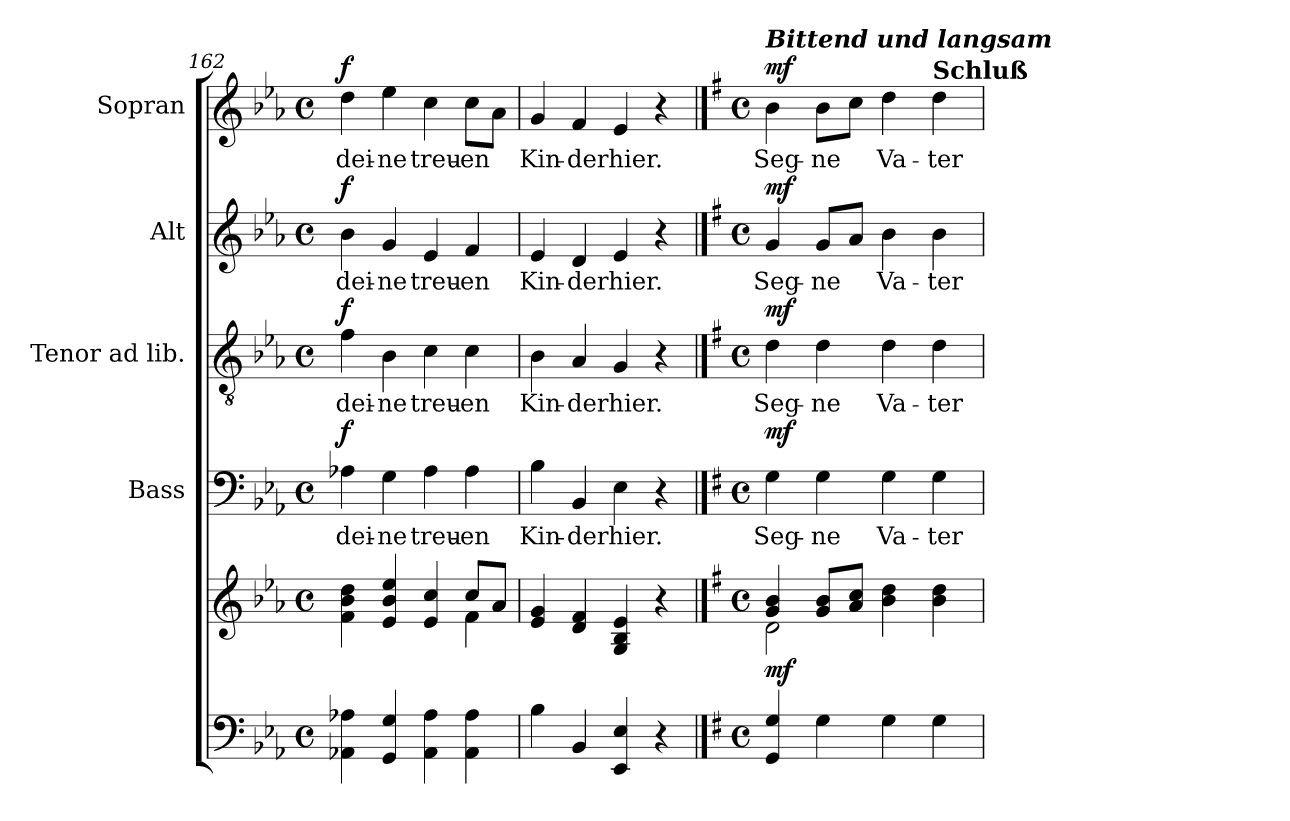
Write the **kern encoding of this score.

**kern	**kern	**dynam	**kern	**text	**dynam	**kern	**text	**dynam	**kern	**text	**dynam	**kern	**text	**dynam
*part5	*part5	*part5	*part4	*part4	*part4	*part3	*part3	*part3	*part2	*part2	*part2	*part1	*part1	*part1
*staff6	*staff5	*staff5/6	*staff4	*staff4	*staff4	*staff3	*staff3	*staff3	*staff2	*staff2	*staff2	*staff1	*staff1	*staff1
*	*	*	*I"Bass	*	*	*I"Tenor ad lib.	*	*	*I"Alt	*	*	*I"Sopran	*	*
*	*	*	*I'B.	*	*	*I'T.	*	*	*I'A.	*	*	*I'S.	*	*
*clefF4	*clefG2	*	*clefF4	*	*	*clefGv2	*	*	*clefG2	*	*	*clefG2	*	*
*k[b-e-a-]	*k[b-e-a-]	*	*k[b-e-a-]	*	*	*k[b-e-a-]	*	*	*k[b-e-a-]	*	*	*k[b-e-a-]	*	*
*E-:	*E-:	*	*E-:	*	*	*E-:	*	*	*E-:	*	*	*E-:	*	*
*M4/4	*M4/4	*	*M4/4	*	*	*M4/4	*	*	*M4/4	*	*	*M4/4	*	*
*met(c)	*met(c)	*	*met(c)	*	*	*met(c)	*	*	*met(c)	*	*	*met(c)	*	*
=162	=162	=162	=162	=162	=162	=162	=162	=162	=162	=162	=162	=162	=162	=162
*	*^	*	*	*	*	*	*	*	*	*	*	*	*	*
!	!	!	!	!	!LO:LY:b	!LO:DY:a	!	!LO:LY:b	!LO:DY:a	!	!LO:LY:b	!LO:DY:a	!	!LO:LY:b	!LO:DY:a
4AA-X\ 4A-X\	4f\ 4b-\ 4dd\	2.ryy	.	4A-X\	dei-	f	4f\	dei-	f	4b-\	dei-	f	4dd\	dei-	f
!	!	!	!	!	!LO:LY:b	!	!	!LO:LY:b	!	!	!LO:LY:b	!	!	!LO:LY:b	!
4GG/ 4G/	4e-/ 4b-/ 4ee-/	.	.	4G\	-ne	.	4B-\	-ne	.	4g/	-ne	.	4ee-\	-ne	.
!	!	!	!	!	!LO:LY:b	!	!	!LO:LY:b	!	!	!LO:LY:b	!	!	!LO:LY:b	!
4AA-\ 4A-\	4e-/ 4cc/	.	.	4A-\	treu-	.	4c\	treu-	.	4e-/	treu-	.	4cc\	treu-	.
!	!	!	!	!	!LO:LY:b	!	!	!LO:LY:b	!	!	!LO:LY:b	!	!	!LO:LY:b	!
4AA-\ 4A-\	8cc/L	4f\	.	4A-\	-en	.	4c\	-en	.	4f/	-en	.	8cc\L	-en	.
.	8a-/J	.	.	.	.	.	.	.	.	.	.	.	8a-\J	.	.
*	*v	*v	*	*	*	*	*	*	*	*	*	*	*	*	*
=163	=163	=163	=163	=163	=163	=163	=163	=163	=163	=163	=163	=163	=163	=163
!	!	!	!	!LO:LY:b	!	!	!LO:LY:b	!	!	!LO:LY:b	!	!	!LO:LY:b	!
4B-\	4e-/ 4g/	.	4B-\	Kin-	.	4B-\	Kin-	.	4e-/	Kin-	.	4g/	Kin-	.
!	!	!	!	!LO:LY:b	!	!	!LO:LY:b	!	!	!LO:LY:b	!	!	!LO:LY:b	!
4BB-/	4d/ 4f/	.	4BB-/	-der	.	4A-/	-der	.	4d/	-der	.	4f/	-der	.
!	!	!	!	!LO:LY:b	!	!	!LO:LY:b	!	!	!LO:LY:b	!	!	!LO:LY:b	!
4EE-/ 4E-/	4G/ 4B-/ 4e-/	.	4E-\	hier.	.	4G/	hier.	.	4e-/	hier.	.	4e-/	hier.	.
4r	4r	.	4r	.	.	4r	.	.	4r	.	.	4r	.	.
!!LO:PB:g=z
==164	==164	==164	==164	==164	==164	==164	==164	==164	==164	==164	==164	==164	==164	==164
*k[f#]	*k[f#]	*	*k[f#]	*	*	*k[f#]	*	*	*k[f#]	*	*	*k[f#]	*	*
*G:	*G:	*	*G:	*	*	*G:	*	*	*G:	*	*	*G:	*	*
*M4/4	*M4/4	*	*M4/4	*	*	*M4/4	*	*	*M4/4	*	*	*M4/4	*	*
*met(c)	*met(c)	*	*met(c)	*	*	*met(c)	*	*	*met(c)	*	*	*met(c)	*	*
*	*^	*	*	*	*	*	*	*	*	*	*	*	*	*
!	!	!	!	!	!	!	!	!	!	!	!	!	!LO:TX:a:Bi:t=Bittend und langsam	!	!
!	!	!	!LO:DY:b	!	!LO:LY:b	!LO:DY:a	!	!LO:LY:b	!LO:DY:a	!	!LO:LY:b	!LO:DY:a	!	!LO:LY:b	!LO:DY:a
4GG/ 4G/	4g/ 4b/	2d\	mf	4G\	Seg-	mf	4d\	Seg-	mf	4g/	Seg-	mf	4b\	Seg-	mf
!	!	!	!	!	!LO:LY:b	!	!	!LO:LY:b	!	!	!LO:LY:b	!	!	!LO:LY:b	!
4G\	8g/ 8b/L	.	.	4G\	-ne	.	4d\	-ne	.	8g/L	-ne	.	8b\L	-ne	.
.	8a/ 8cc/J	.	.	.	.	.	.	.	.	8a/J	.	.	8cc\J	.	.
!	!	!	!	!	!LO:LY:b	!	!	!LO:LY:b	!	!	!LO:LY:b	!	!	!LO:LY:b	!
4G\	4b\ 4dd\	2ryy	.	4G\	Va-	.	4d\	Va-	.	4b\	Va-	.	4dd\	Va-	.
!	!	!	!	!	!	!	!	!	!	!	!	!	!LO:TX:a:B:t=Schluß	!	!
!	!	!	!	!	!LO:LY:b	!	!	!LO:LY:b	!	!	!LO:LY:b	!	!	!LO:LY:b	!
4G\	4b\ 4dd\	.	.	4G\	-ter	.	4d\	-ter	.	4b\	-ter	.	4dd\	-ter	.
*	*v	*v	*	*	*	*	*	*	*	*	*	*	*	*	*
=	=	=	=	=	=	=	=	=	=	=	=	=	=	=
*-	*-	*-	*-	*-	*-	*-	*-	*-	*-	*-	*-	*-	*-	*-
